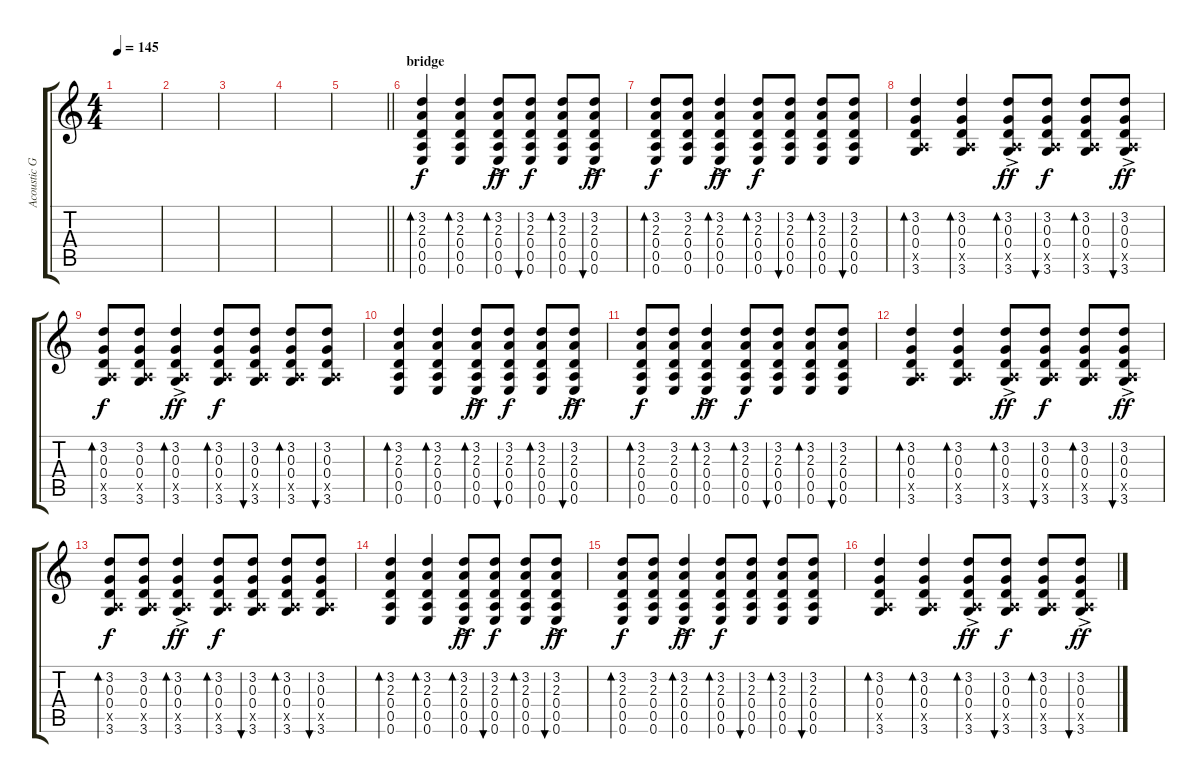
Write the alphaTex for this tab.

\track ("Acoustic Guiatr" "Acoustic G") {instrument acousticguitarsteel}
\staff {score tabs}
\tuning (E4 B3 G3 D3 A2 E2) {hide}
\ts (4 4)
\tempo 145
\clef g2
\ks c
|
|
|
|
\barLineRight lightlight
|
\section ("" "bridge")
(3.2 2.3 0.4 0.5 0.6).4{bd 60} (3.2 2.3 0.4 0.5 0.6).4{bd 60} (3.2{ac} 2.3{ac} 0.4{ac} 0.5{ac} 0.6{ac}).8{bd 60 dy ff} (3.2 2.3 0.4 0.5 0.6).8{bu 60 dy f} (3.2 2.3 0.4 0.5 0.6).8{bd 60} (3.2{ac} 2.3{ac} 0.4{ac} 0.5{ac} 0.6{ac}).8{bu 60 dy ff} |
(3.2 2.3 0.4 0.5 0.6).8{bd 60 dy f} (3.2 2.3 0.4 0.5 0.6).8 (3.2{ac} 2.3{ac} 0.4{ac} 0.5{ac} 0.6{ac}).4{bd 60 dy ff} (3.2 2.3 0.4 0.5 0.6).8{bd 60 dy f} (3.2 2.3 0.4 0.5 0.6).8{bu 60} (3.2 2.3 0.4 0.5 0.6).8{bd 60} (3.2 2.3 0.4 0.5 0.6).8{bu 60} |
(3.2 0.3 0.4 0.5{x} 3.6).4{bd 60} (3.2 0.3 0.4 0.5{x} 3.6).4{bd 60} (3.2{ac} 0.3{ac} 0.4{ac} 0.5{x} 3.6{ac}).8{bd 60 dy ff} (3.2 0.3 0.4 0.5{x} 3.6).8{bu 60 dy f} (3.2 0.3 0.4 0.5{x} 3.6).8{bd 60} (3.2{ac} 0.3{ac} 0.4{ac} 0.5{x} 3.6{ac}).8{bu 60 dy ff} |
(3.2 0.3 0.4 0.5{x} 3.6).8{bd 60 dy f} (3.2 0.3 0.4 0.5{x} 3.6).8 (3.2{ac} 0.3{ac} 0.4{ac} 0.5{x} 3.6{ac}).4{bd 60 dy ff} (3.2 0.3 0.4 0.5{x} 3.6).8{bd 60 dy f} (3.2 0.3 0.4 0.5{x} 3.6).8{bu 60} (3.2 0.3 0.4 0.5{x} 3.6).8{bd 60} (3.2 0.3 0.4 0.5{x} 3.6).8{bu 60} |
(3.2 2.3 0.4 0.5 0.6).4{bd 60} (3.2 2.3 0.4 0.5 0.6).4{bd 60} (3.2{ac} 2.3{ac} 0.4{ac} 0.5{ac} 0.6{ac}).8{bd 60 dy ff} (3.2 2.3 0.4 0.5 0.6).8{bu 60 dy f} (3.2 2.3 0.4 0.5 0.6).8{bd 60} (3.2{ac} 2.3{ac} 0.4{ac} 0.5{ac} 0.6{ac}).8{bu 60 dy ff} |
(3.2 2.3 0.4 0.5 0.6).8{bd 60 dy f} (3.2 2.3 0.4 0.5 0.6).8 (3.2{ac} 2.3{ac} 0.4{ac} 0.5{ac} 0.6{ac}).4{bd 60 dy ff} (3.2 2.3 0.4 0.5 0.6).8{bd 60 dy f} (3.2 2.3 0.4 0.5 0.6).8{bu 60} (3.2 2.3 0.4 0.5 0.6).8{bd 60} (3.2 2.3 0.4 0.5 0.6).8{bu 60} |
(3.2 0.3 0.4 0.5{x} 3.6).4{bd 60} (3.2 0.3 0.4 0.5{x} 3.6).4{bd 60} (3.2{ac} 0.3{ac} 0.4{ac} 0.5{x} 3.6{ac}).8{bd 60 dy ff} (3.2 0.3 0.4 0.5{x} 3.6).8{bu 60 dy f} (3.2 0.3 0.4 0.5{x} 3.6).8{bd 60} (3.2{ac} 0.3{ac} 0.4{ac} 0.5{x} 3.6{ac}).8{bu 60 dy ff} |
(3.2 0.3 0.4 0.5{x} 3.6).8{bd 60 dy f} (3.2 0.3 0.4 0.5{x} 3.6).8 (3.2{ac} 0.3{ac} 0.4{ac} 0.5{x} 3.6{ac}).4{bd 60 dy ff} (3.2 0.3 0.4 0.5{x} 3.6).8{bd 60 dy f} (3.2 0.3 0.4 0.5{x} 3.6).8{bu 60} (3.2 0.3 0.4 0.5{x} 3.6).8{bd 60} (3.2 0.3 0.4 0.5{x} 3.6).8{bu 60} |
(3.2 2.3 0.4 0.5 0.6).4{bd 60} (3.2 2.3 0.4 0.5 0.6).4{bd 60} (3.2{ac} 2.3{ac} 0.4{ac} 0.5{ac} 0.6{ac}).8{bd 60 dy ff} (3.2 2.3 0.4 0.5 0.6).8{bu 60 dy f} (3.2 2.3 0.4 0.5 0.6).8{bd 60} (3.2{ac} 2.3{ac} 0.4{ac} 0.5{ac} 0.6{ac}).8{bu 60 dy ff} |
(3.2 2.3 0.4 0.5 0.6).8{bd 60 dy f} (3.2 2.3 0.4 0.5 0.6).8 (3.2{ac} 2.3{ac} 0.4{ac} 0.5{ac} 0.6{ac}).4{bd 60 dy ff} (3.2 2.3 0.4 0.5 0.6).8{bd 60 dy f} (3.2 2.3 0.4 0.5 0.6).8{bu 60} (3.2 2.3 0.4 0.5 0.6).8{bd 60} (3.2 2.3 0.4 0.5 0.6).8{bu 60} |
(3.2 0.3 0.4 0.5{x} 3.6).4{bd 60} (3.2 0.3 0.4 0.5{x} 3.6).4{bd 60} (3.2{ac} 0.3{ac} 0.4{ac} 0.5{x} 3.6{ac}).8{bd 60 dy ff} (3.2 0.3 0.4 0.5{x} 3.6).8{bu 60 dy f} (3.2 0.3 0.4 0.5{x} 3.6).8{bd 60} (3.2{ac} 0.3{ac} 0.4{ac} 0.5{x} 3.6{ac}).8{bu 60 dy ff}
